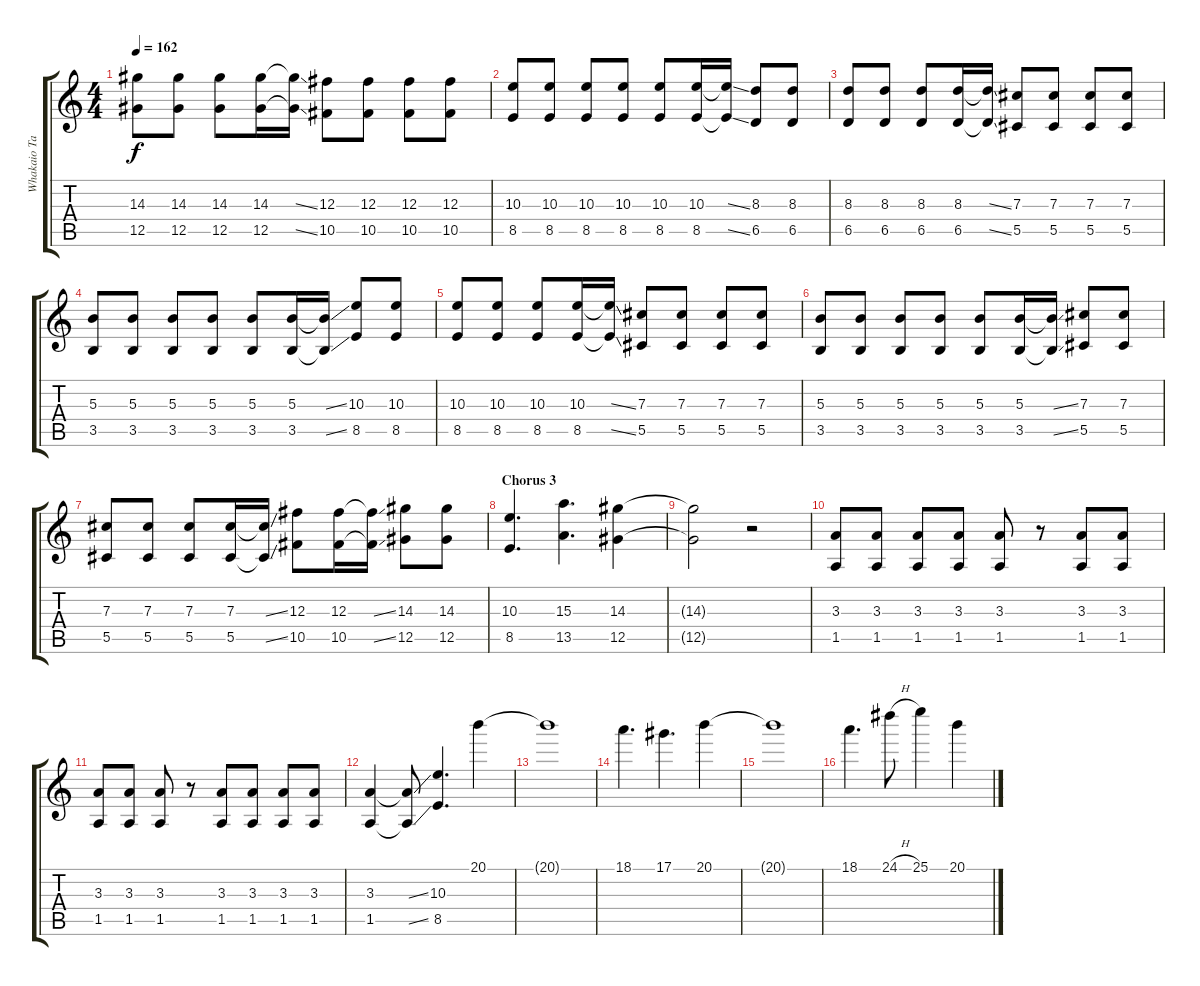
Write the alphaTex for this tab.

\track ("Whakaio Taahi" "Whakaio Ta") {instrument distortionguitar}
\staff {score tabs}
\tuning (Eb4 Bb3 Gb3 Db3 Ab2 Db2) {hide}
\ts (4 4)
\tempo 162
\clef g2
\ks c
(14.3 12.5).8{dy f} (14.3 12.5).8 (14.3 12.5).8 (14.3 12.5).16 (14.3{ss t} 12.5{ss t}).16 (12.3 10.5).8 (12.3 10.5).8 (12.3 10.5).8 (12.3 10.5).8 |
(10.3 8.5).8 (10.3 8.5).8 (10.3 8.5).8 (10.3 8.5).8 (10.3 8.5).8 (10.3 8.5).16 (10.3{ss t} 8.5{ss t}).16 (8.3 6.5).8 (8.3 6.5).8 |
(8.3 6.5).8 (8.3 6.5).8 (8.3 6.5).8 (8.3 6.5).16 (8.3{ss t} 6.5{ss t}).16 (7.3 5.5).8 (7.3 5.5).8 (7.3 5.5).8 (7.3 5.5).8 |
(5.3 3.5).8 (5.3 3.5).8 (5.3 3.5).8 (5.3 3.5).8 (5.3 3.5).8 (5.3 3.5).16 (5.3{ss t} 3.5{ss t}).16 (10.3 8.5).8 (10.3 8.5).8 |
(10.3 8.5).8 (10.3 8.5).8 (10.3 8.5).8 (10.3 8.5).16 (10.3{ss t} 8.5{ss t}).16 (7.3 5.5).8 (7.3 5.5).8 (7.3 5.5).8 (7.3 5.5).8 |
(5.3 3.5).8 (5.3 3.5).8 (5.3 3.5).8 (5.3 3.5).8 (5.3 3.5).8 (5.3 3.5).16 (5.3{ss t} 3.5{ss t}).16 (7.3 5.5).8 (7.3 5.5).8 |
(7.3 5.5).8 (7.3 5.5).8 (7.3 5.5).8 (7.3 5.5).16 (7.3{ss t} 5.5{ss t}).16 (12.3 10.5).8 (12.3 10.5).16 (12.3{ss t} 10.5{ss t}).16 (14.3 12.5).8 (14.3 12.5).8 |
\section ("" "Chorus 3")
(10.3 8.5).4{d} (15.3 13.5).4{d} (14.3 12.5).4 |
(14.3{t} 12.5{t}).2 r.2 |
(3.3 1.5).8 (3.3 1.5).8 (3.3 1.5).8 (3.3 1.5).8 (3.3 1.5).8 r.8 (3.3 1.5).8 (3.3 1.5).8 |
(3.3 1.5).8 (3.3 1.5).8 (3.3 1.5).8 r.8 (3.3 1.5).8 (3.3 1.5).8 (3.3 1.5).8 (3.3 1.5).8 |
(3.3 1.5).4 (3.3{ss t} 1.5{ss t}).8 (10.3 8.5).4{d} 20.1.4 |
20.1{t}.1 |
18.1.4{d} 17.1.4{d} 20.1.4 |
20.1{t}.1 |
18.1.4{d} 24.1{h}.8 25.1.4 20.1.4
